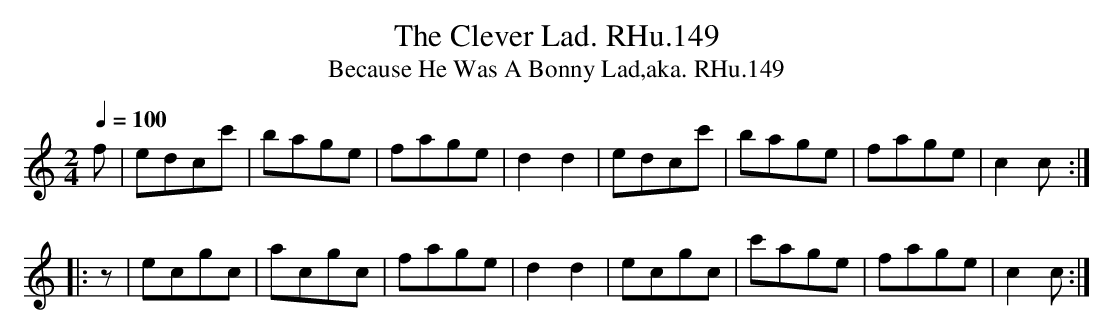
X:1
T:Clever Lad. RHu.149, The
T:Because He Was A Bonny Lad,aka. RHu.149
M:2/4
L:1/8
Q:1/4=100
K:C
f|edcc'|bage|fage|d2d2|\
edcc'|bage|fage|c2c:|
|:z|""ecgc|acgc|fage|d2d2|\
ecgc|c'age|fage|c2c:|
